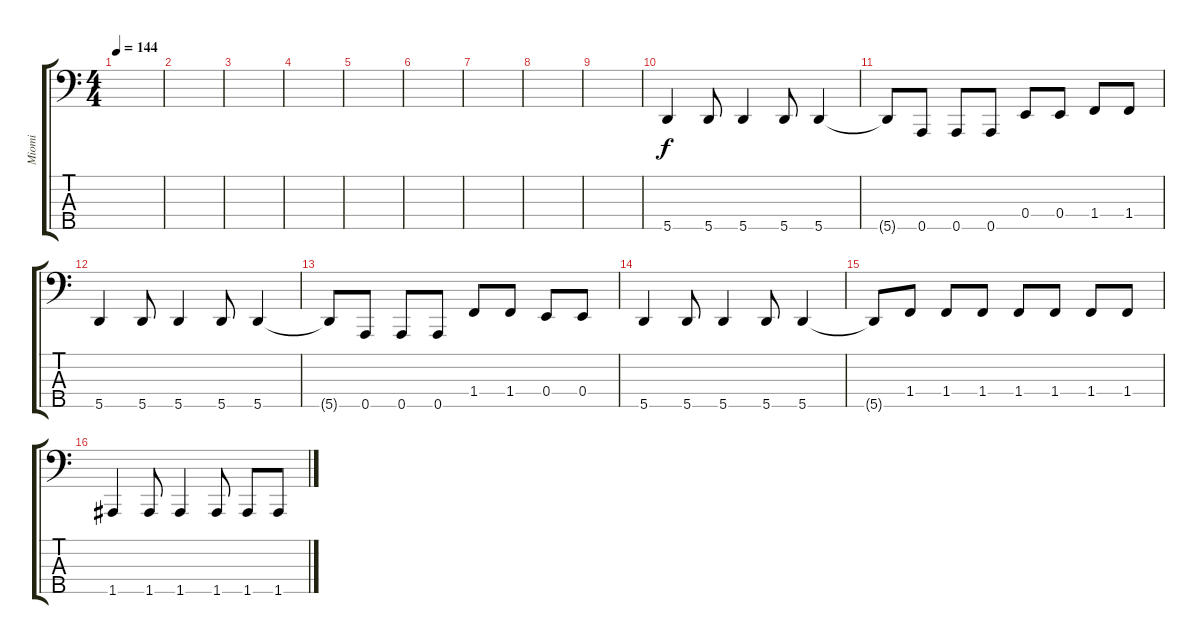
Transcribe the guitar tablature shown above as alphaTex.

\track ("Miomi" "Miomi") {instrument electricbassfinger}
\staff {score tabs}
\tuning (G2 D2 A1 E1 A0) {hide}
\ts (4 4)
\tempo 144
\clef f4
\ks c
|
|
|
|
|
|
|
|
|
5.5.4 5.5.8 5.5.4 5.5.8 5.5.4 |
5.5{t}.8 0.5.8 0.5.8 0.5.8 0.4.8 0.4.8 1.4.8 1.4.8 |
5.5.4 5.5.8 5.5.4 5.5.8 5.5.4 |
5.5{t}.8 0.5.8 0.5.8 0.5.8 1.4.8 1.4.8 0.4.8 0.4.8 |
5.5.4 5.5.8 5.5.4 5.5.8 5.5.4 |
5.5{t}.8 1.4.8 1.4.8 1.4.8 1.4.8 1.4.8 1.4.8 1.4.8 |
1.5.4 1.5.8 1.5.4 1.5.8 1.5.8 1.5.8
